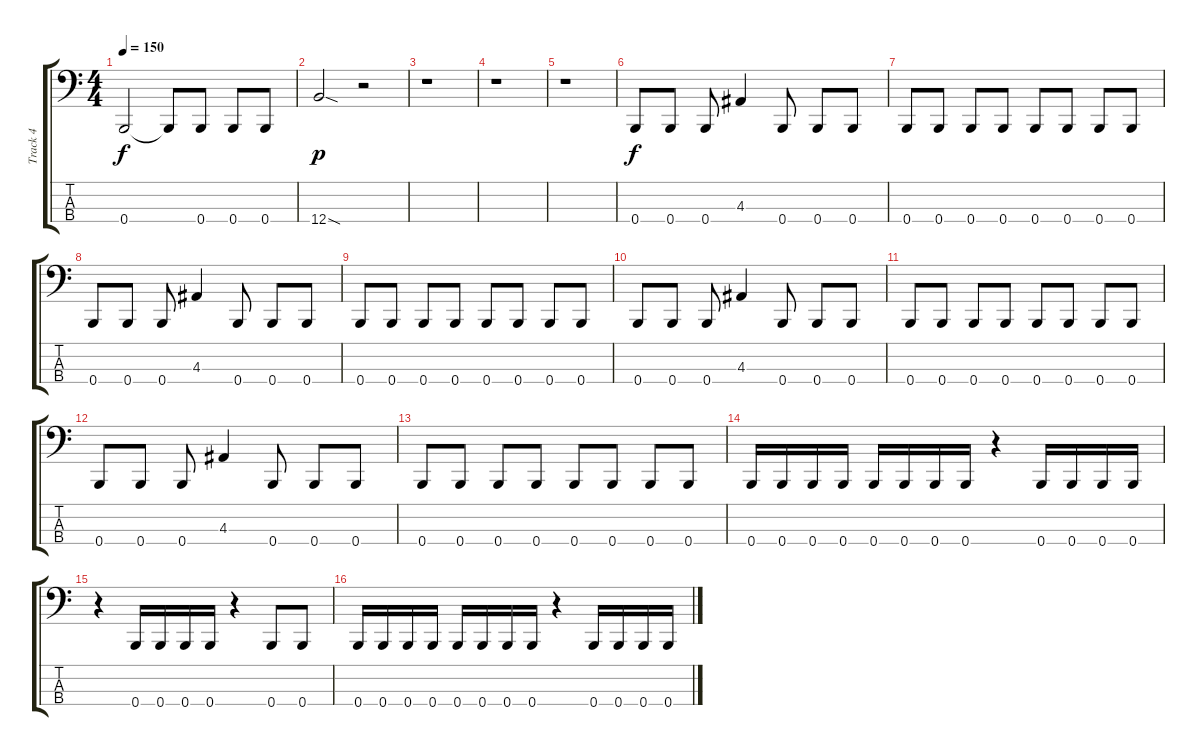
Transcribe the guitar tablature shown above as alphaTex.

\track ("Track 4" "Track 4") {instrument electricbasspick}
\staff {score tabs}
\tuning (E2 B1 Gb1 B0) {hide}
\ts (4 4)
\tempo 150
\clef f4
\ks c
0.4{t}.2{dy f} 0.4{t}.8 0.4.8 0.4.8 0.4.8 |
12.4{sod}.2{dy p} r.2 |
r.1 |
r.1 |
r.1 |
0.4.8{dy f} 0.4.8 0.4.8 4.3.4 0.4.8 0.4.8 0.4.8 |
0.4.8 0.4.8 0.4.8 0.4.8 0.4.8 0.4.8 0.4.8 0.4.8 |
0.4.8 0.4.8 0.4.8 4.3.4 0.4.8 0.4.8 0.4.8 |
0.4.8 0.4.8 0.4.8 0.4.8 0.4.8 0.4.8 0.4.8 0.4.8 |
0.4.8 0.4.8 0.4.8 4.3.4 0.4.8 0.4.8 0.4.8 |
0.4.8 0.4.8 0.4.8 0.4.8 0.4.8 0.4.8 0.4.8 0.4.8 |
0.4.8 0.4.8 0.4.8 4.3.4 0.4.8 0.4.8 0.4.8 |
0.4.8 0.4.8 0.4.8 0.4.8 0.4.8 0.4.8 0.4.8 0.4.8 |
0.4.16 0.4.16 0.4.16 0.4.16 0.4.16 0.4.16 0.4.16 0.4.16 r.4 0.4.16 0.4.16 0.4.16 0.4.16 |
r.4 0.4.16 0.4.16 0.4.16 0.4.16 r.4 0.4.8 0.4.8 |
0.4.16 0.4.16 0.4.16 0.4.16 0.4.16 0.4.16 0.4.16 0.4.16 r.4 0.4.16 0.4.16 0.4.16 0.4.16
